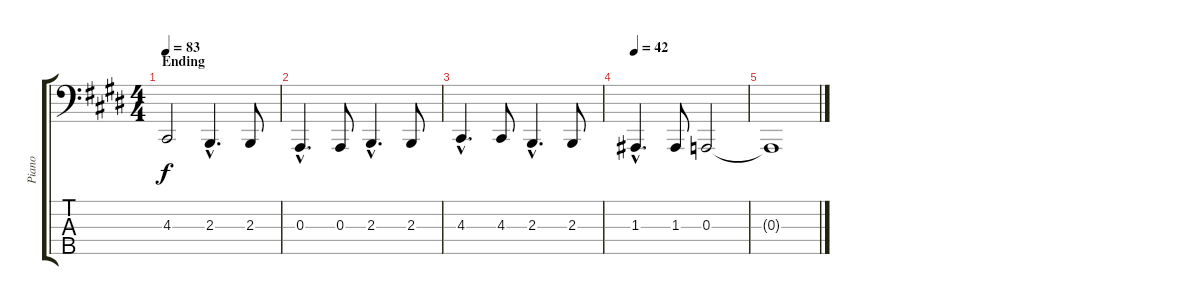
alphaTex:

\track ("Piano" "Piano") {instrument brightacousticpiano}
\staff {score tabs}
\tuning (G2 D2 A1 E1 A0) {hide}
\ts (4 4)
\section ("" "Ending")
\tempo 83
\clef f4
\ks e
4.3.2{dy f} 2.3{hac}.4{d} 2.3.8 |
0.3{hac}.4{d} 0.3.8 2.3{hac}.4{d} 2.3.8 |
4.3{hac}.4{d} 4.3.8 2.3{hac}.4{d} 2.3.8 |
\tempo 42
1.3{hac}.4{d} 1.3.8 0.3.2 |
0.3{t}.1
